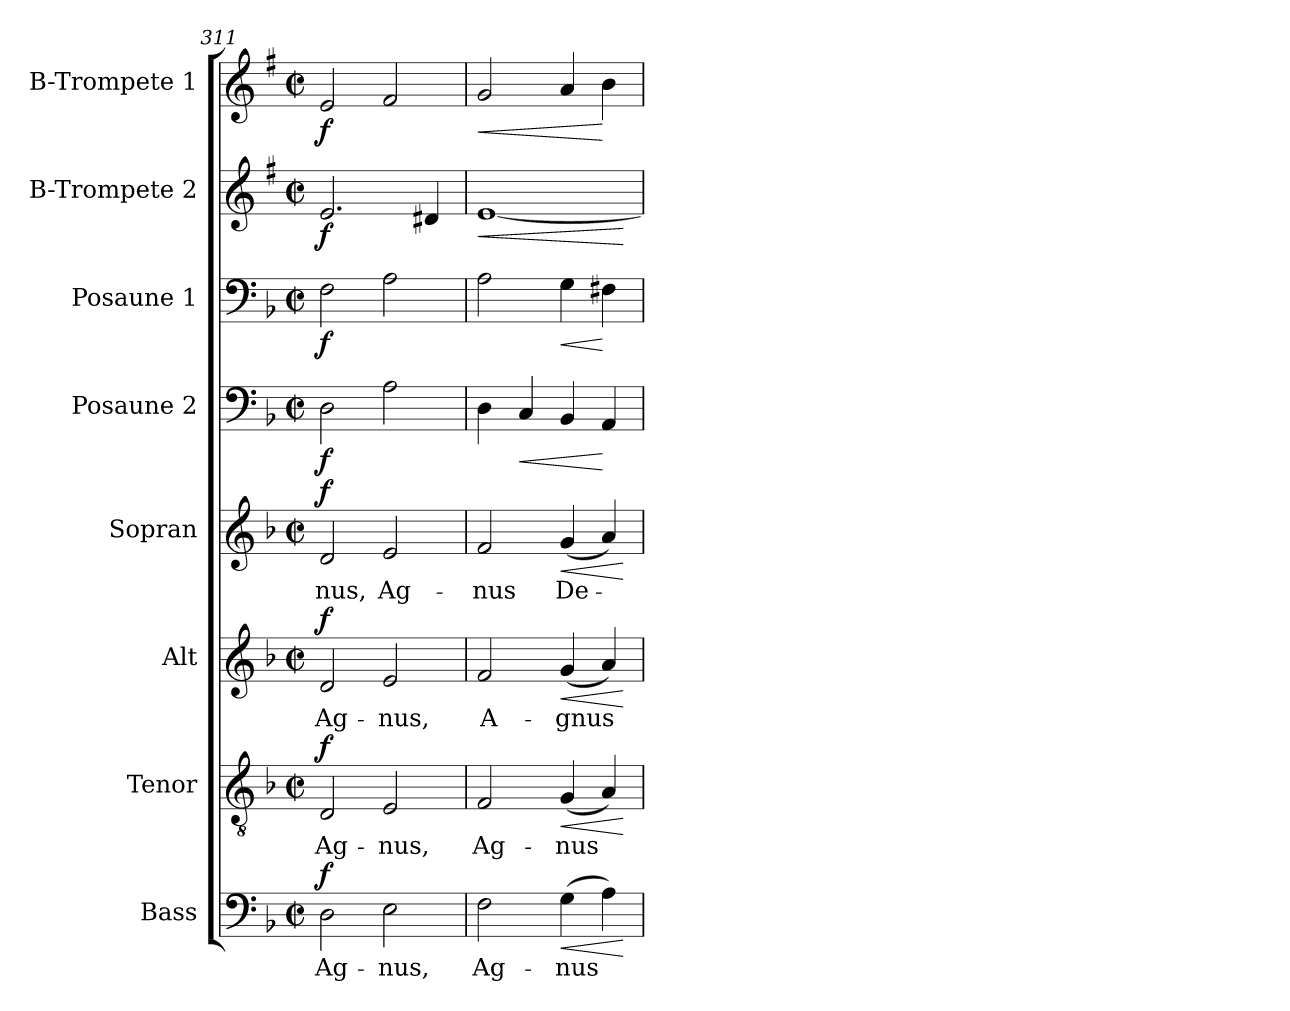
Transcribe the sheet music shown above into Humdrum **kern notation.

**kern	**text	**dynam	**kern	**text	**dynam	**kern	**text	**dynam	**kern	**text	**dynam	**kern	**dynam	**kern	**dynam	**kern	**dynam	**kern	**dynam
*part8	*part8	*part8	*part7	*part7	*part7	*part6	*part6	*part6	*part5	*part5	*part5	*part4	*part4	*part3	*part3	*part2	*part2	*part1	*part1
*staff8	*staff8	*staff8	*staff7	*staff7	*staff7	*staff6	*staff6	*staff6	*staff5	*staff5	*staff5	*staff4	*staff4	*staff3	*staff3	*staff2	*staff2	*staff1	*staff1
*I"Bass	*	*	*I"Tenor	*	*	*I"Alt	*	*	*I"Sopran	*	*	*I"Posaune 2	*	*I"Posaune 1	*	*I"B-Trompete 2	*	*I"B-Trompete 1	*
*I'B.	*	*	*I'T.	*	*	*I'A.	*	*	*I'S.	*	*	*I'Pos. 2	*	*I'Pos. 1	*	*I'B Trp. 2	*	*I'B Trp. 1	*
*clefF4	*	*	*clefGv2	*	*	*clefG2	*	*	*clefG2	*	*	*clefF4	*	*clefF4	*	*clefG2	*	*clefG2	*
*	*	*	*	*	*	*	*	*	*	*	*	*	*	*	*	*ITrd1c2	*	*ITrd1c2	*
*k[b-]	*	*	*k[b-]	*	*	*k[b-]	*	*	*k[b-]	*	*	*k[b-]	*	*k[b-]	*	*k[b-]	*	*k[b-]	*
*F:	*	*	*F:	*	*	*F:	*	*	*F:	*	*	*F:	*	*F:	*	*F:	*	*F:	*
*M2/2	*	*	*M2/2	*	*	*M2/2	*	*	*M2/2	*	*	*M2/2	*	*M2/2	*	*M2/2	*	*M2/2	*
*met(c|)	*	*	*met(c|)	*	*	*met(c|)	*	*	*met(c|)	*	*	*met(c|)	*	*met(c|)	*	*met(c|)	*	*met(c|)	*
=311	=311	=311	=311	=311	=311	=311	=311	=311	=311	=311	=311	=311	=311	=311	=311	=311	=311	=311	=311
!	!LO:LY:b	!LO:DY:a	!	!LO:LY:b	!LO:DY:a	!	!LO:LY:b	!LO:DY:a	!	!LO:LY:b	!LO:DY:a	!	!LO:DY:b	!	!LO:DY:b	!	!LO:DY:b	!	!LO:DY:b
2D\	Ag-	f	2D/	Ag-	f	2d/	Ag-	f	2d/	-nus,	f	2D\	f	2F\	f	2.d/	f	2d/	f
!	!LO:LY:b	!	!	!LO:LY:b	!	!	!LO:LY:b	!	!	!LO:LY:b	!	!	!	!	!	!	!	!	!
2E\	-nus,	.	2E/	-nus,	.	2e/	-nus,	.	2e/	Ag-	.	2A\	.	2A\	.	.	.	2e/	.
.	.	.	.	.	.	.	.	.	.	.	.	.	.	.	.	4c#X/	.	.	.
!!LO:LB:g=z
=312	=312	=312	=312	=312	=312	=312	=312	=312	=312	=312	=312	=312	=312	=312	=312	=312	=312	=312	=312
!	!LO:LY:b	!	!	!LO:LY:b	!	!	!LO:LY:b	!	!	!LO:LY:b	!	!	!	!	!	!	!LO:HP:b	!	!LO:HP:b
2F\	Ag-	.	2F/	Ag-	.	2f/	A-	.	2f/	-nus	.	4D\	.	2A\	.	[1d	<	2f/	<
!	!	!	!	!	!	!	!	!	!	!	!	!	!LO:HP:b	!	!	!	!	!	!
.	.	.	.	.	.	.	.	.	.	.	.	4C/	<	.	.	.	.	.	.
!	!LO:LY:b	!LO:HP:b	!	!LO:LY:b	!LO:HP:b	!	!LO:LY:b	!LO:HP:b	!	!LO:LY:b	!LO:HP:b	!	!	!	!LO:HP:b	!	!	!	!
(>4G\	-nus	<	(<4G/	-nus	<	(<4g/	-gnus	<	(<4g/	De-	<	4BB-/	.	4G\	<	.	.	4g/	.
4A\)	.	.	4A/)	.	.	4a/)	.	.	4a/)	.	.	4AA/	[	4F#X\	[	.	.	4a\	[
.	.	[	.	.	[	.	.	[	.	.	[	.	.	.	.	.	[	.	.
=	=	=	=	=	=	=	=	=	=	=	=	=	=	=	=	=	=	=	=
*-	*-	*-	*-	*-	*-	*-	*-	*-	*-	*-	*-	*-	*-	*-	*-	*-	*-	*-	*-
